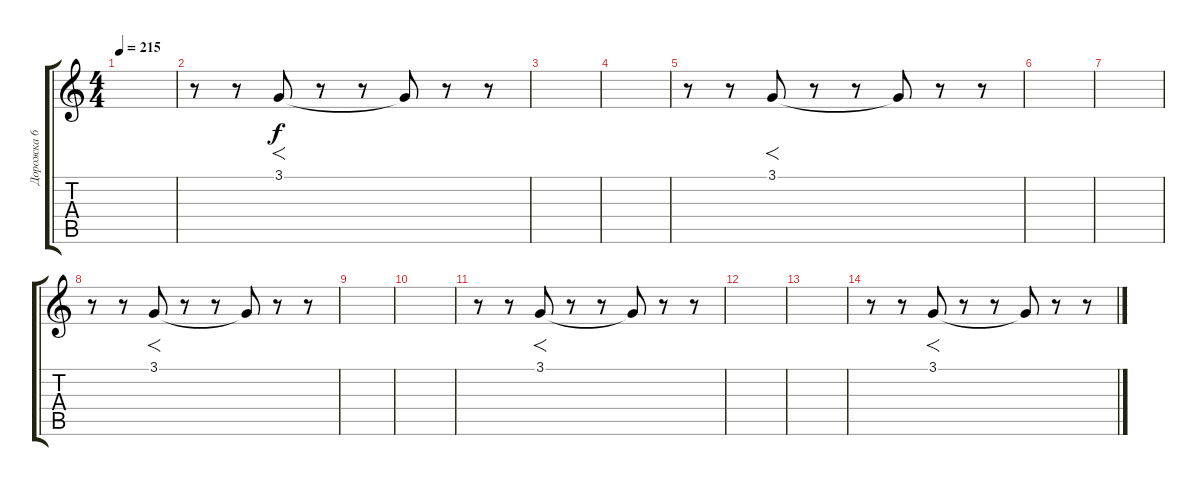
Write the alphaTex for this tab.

\track ("Дорожка 6" "Дорожка 6") {instrument choiraahs}
\staff {score tabs}
\tuning (E4 B3 G3 D3 A2 E2) {hide}
\ts (4 4)
\tempo 215
\clef g2
\ks c
|
r.8 r.8 3.1.8{f} r.8 r.8 3.1{t}.8 r.8 r.8 |
|
|
r.8 r.8 3.1.8{f} r.8 r.8 3.1{t}.8 r.8 r.8 |
|
|
r.8 r.8 3.1.8{f} r.8 r.8 3.1{t}.8 r.8 r.8 |
|
|
r.8 r.8 3.1.8{f} r.8 r.8 3.1{t}.8 r.8 r.8 |
|
|
r.8 r.8 3.1.8{f} r.8 r.8 3.1{t}.8 r.8 r.8
